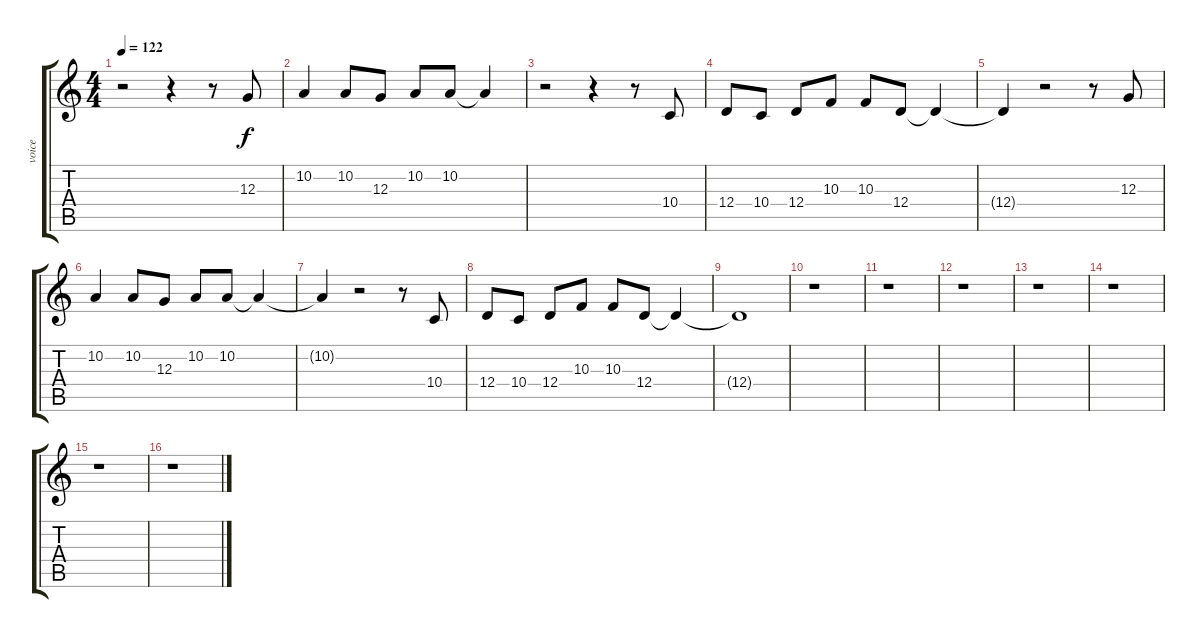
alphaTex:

\track ("voice" "voice") {instrument voiceoohs}
\staff {score tabs}
\tuning (E4 B3 G3 D3 A2 E2) {hide}
\ts (4 4)
\tempo 122
\clef g2
\ks c
r.2{dy f} r.4 r.8 12.3.8 |
10.2.4 10.2.8 12.3.8 10.2.8 10.2.8 10.2{t}.4 |
r.2 r.4 r.8 10.4.8 |
12.4.8 10.4.8 12.4.8 10.3.8 10.3.8 12.4.8 12.4{t}.4 |
12.4{t}.4 r.2 r.8 12.3.8 |
10.2.4 10.2.8 12.3.8 10.2.8 10.2.8 10.2{t}.4 |
10.2{t}.4 r.2 r.8 10.4.8 |
12.4.8 10.4.8 12.4.8 10.3.8 10.3.8 12.4.8 12.4{t}.4 |
12.4{t}.1 |
r.1 |
r.1 |
r.1 |
r.1 |
r.1 |
r.1 |
r.1
